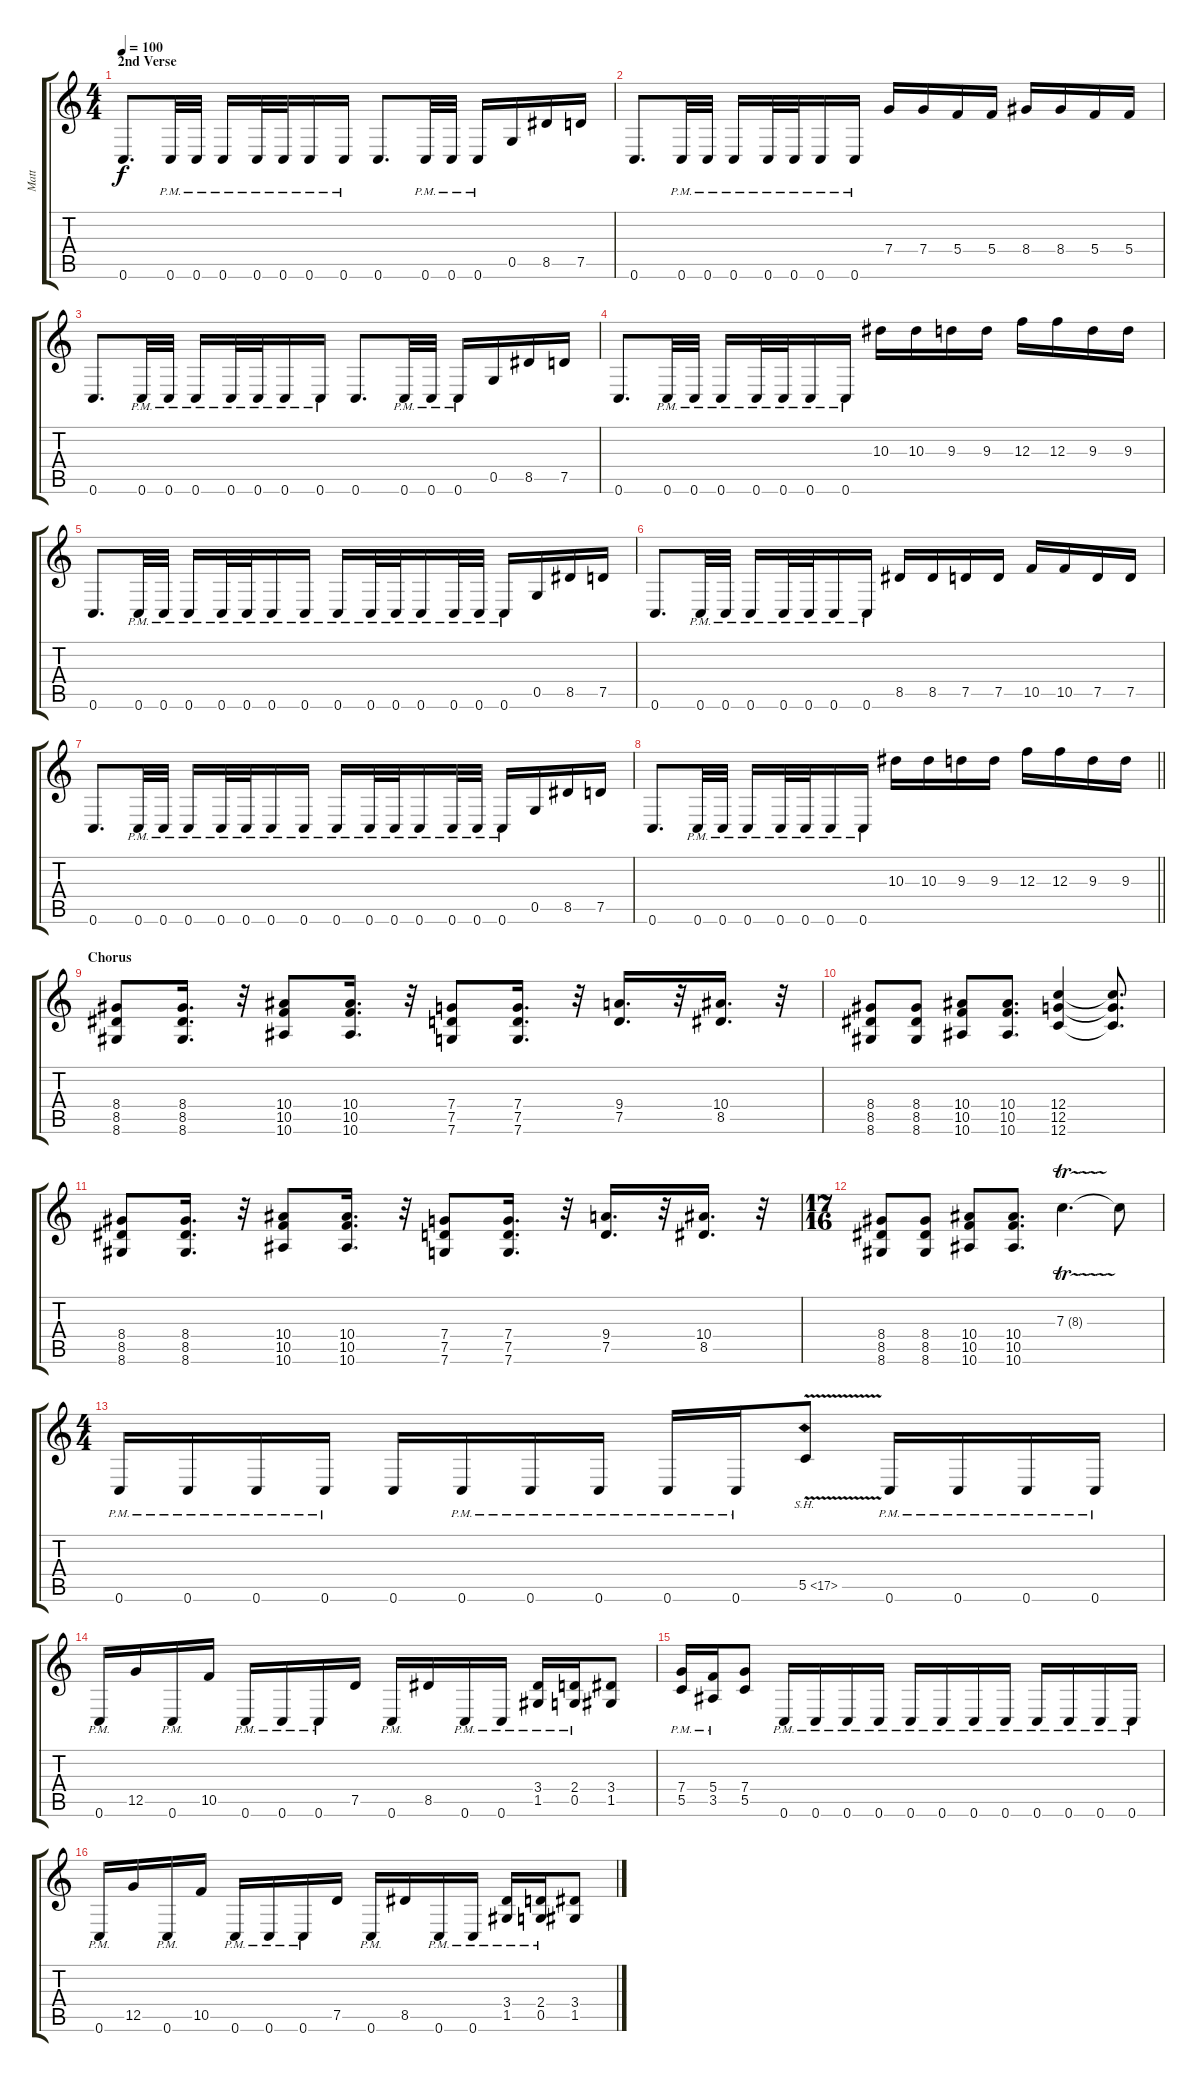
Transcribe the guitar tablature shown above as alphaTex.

\track ("Matt" "Matt") {instrument distortionguitar}
\staff {score tabs}
\tuning (D4 A3 F3 C3 G2 C2) {hide}
\ts (4 4)
\section ("" "2nd Verse")
\tempo 100
\clef g2
\ks c
0.6.8{d dy f instrument distortionguitar} 0.6{pm}.32 0.6{pm}.32 0.6{pm}.16 0.6{pm}.32 0.6{pm}.32 0.6{pm}.16 0.6{pm}.16 0.6.8{d} 0.6{pm}.32 0.6{pm}.32 0.6{pm}.16 0.5.16 8.5.16 7.5.16 |
0.6.8{d} 0.6{pm}.32 0.6{pm}.32 0.6{pm}.16 0.6{pm}.32 0.6{pm}.32 0.6{pm}.16 0.6{pm}.16 7.4.16 7.4.16 5.4.16 5.4.16 8.4.16 8.4.16 5.4.16 5.4.16 |
0.6.8{d} 0.6{pm}.32 0.6{pm}.32 0.6{pm}.16 0.6{pm}.32 0.6{pm}.32 0.6{pm}.16 0.6{pm}.16 0.6.8{d} 0.6{pm}.32 0.6{pm}.32 0.6{pm}.16 0.5.16 8.5.16 7.5.16 |
0.6.8{d} 0.6{pm}.32 0.6{pm}.32 0.6{pm}.16 0.6{pm}.32 0.6{pm}.32 0.6{pm}.16 0.6{pm}.16 10.3.16 10.3.16 9.3.16 9.3.16 12.3.16 12.3.16 9.3.16 9.3.16 |
0.6.8{d} 0.6{pm}.32 0.6{pm}.32 0.6{pm}.16 0.6{pm}.32 0.6{pm}.32 0.6{pm}.16 0.6{pm}.16 0.6{pm}.16 0.6{pm}.32 0.6{pm}.32 0.6{pm}.16 0.6{pm}.32 0.6{pm}.32 0.6{pm}.16 0.5.16 8.5.16 7.5.16 |
0.6.8{d} 0.6{pm}.32 0.6{pm}.32 0.6{pm}.16 0.6{pm}.32 0.6{pm}.32 0.6{pm}.16 0.6{pm}.16 8.5.16 8.5.16 7.5.16 7.5.16 10.5.16 10.5.16 7.5.16 7.5.16 |
0.6.8{d} 0.6{pm}.32 0.6{pm}.32 0.6{pm}.16 0.6{pm}.32 0.6{pm}.32 0.6{pm}.16 0.6{pm}.16 0.6{pm}.16 0.6{pm}.32 0.6{pm}.32 0.6{pm}.16 0.6{pm}.32 0.6{pm}.32 0.6{pm}.16 0.5.16 8.5.16 7.5.16 |
\barLineRight lightlight
0.6.8{d} 0.6{pm}.32 0.6{pm}.32 0.6{pm}.16 0.6{pm}.32 0.6{pm}.32 0.6{pm}.16 0.6{pm}.16 10.3.16 10.3.16 9.3.16 9.3.16 12.3.16 12.3.16 9.3.16 9.3.16 |
\section ("" "Chorus")
(8.4 8.5 8.6).8{instrument distortionguitar} (8.4 8.5 8.6).16{d} r.32 (10.4 10.5 10.6).8 (10.4 10.5 10.6).16{d} r.32 (7.4 7.5 7.6).8 (7.4 7.5 7.6).16{d} r.32 (9.4 7.5).16{d} r.32 (10.4 8.5).16{d} r.32 |
(8.4 8.5 8.6).8 (8.4 8.5 8.6).8 (10.4 10.5 10.6).8 (10.4 10.5 10.6).8{d} (12.4 12.5 12.6).4{instrument guitarfretnoise} (12.4{t} 12.5{t} 12.6{t}).8{d} |
(8.4 8.5 8.6).8{instrument distortionguitar} (8.4 8.5 8.6).16{d} r.32 (10.4 10.5 10.6).8 (10.4 10.5 10.6).16{d} r.32 (7.4 7.5 7.6).8 (7.4 7.5 7.6).16{d} r.32 (9.4 7.5).16{d} r.32 (10.4 8.5).16{d} r.32 |
\ts (17 16)
(8.4 8.5 8.6).8 (8.4 8.5 8.6).8 (10.4 10.5 10.6).8 (10.4 10.5 10.6).8{d} 7.3{tr (8 32)}.4{d} 7.3{t}.8 |
\ts (4 4)
0.6{pm}.16 0.6{pm}.16 0.6{pm}.16 0.6{pm}.16 0.6.16 0.6{pm}.16 0.6{pm}.16 0.6{pm}.16 0.6{pm}.16 0.6{pm}.16 5.5{sh 12 v}.8 0.6{pm}.16 0.6{pm}.16 0.6{pm}.16 0.6{pm}.16 |
0.6{pm}.16 12.5.16 0.6{pm}.16 10.5.16 0.6{pm}.16 0.6{pm}.16 0.6{pm}.16 7.5.16 0.6{pm}.16 8.5.16 0.6{pm}.16 0.6{pm}.16 (3.4{pm} 1.5{pm}).16 (2.4{pm} 0.5{pm}).16 (3.4 1.5).8 |
(7.4{pm} 5.5{pm}).16 (5.4{pm} 3.5{pm}).16 (7.4 5.5).8 0.6{pm}.16 0.6{pm}.16 0.6{pm}.16 0.6{pm}.16 0.6{pm}.16 0.6{pm}.16 0.6{pm}.16 0.6{pm}.16 0.6{pm}.16 0.6{pm}.16 0.6{pm}.16 0.6{pm}.16 |
0.6{pm}.16 12.5.16 0.6{pm}.16 10.5.16 0.6{pm}.16 0.6{pm}.16 0.6{pm}.16 7.5.16 0.6{pm}.16 8.5.16 0.6{pm}.16 0.6{pm}.16 (3.4{pm} 1.5{pm}).16 (2.4{pm} 0.5{pm}).16 (3.4 1.5).8
